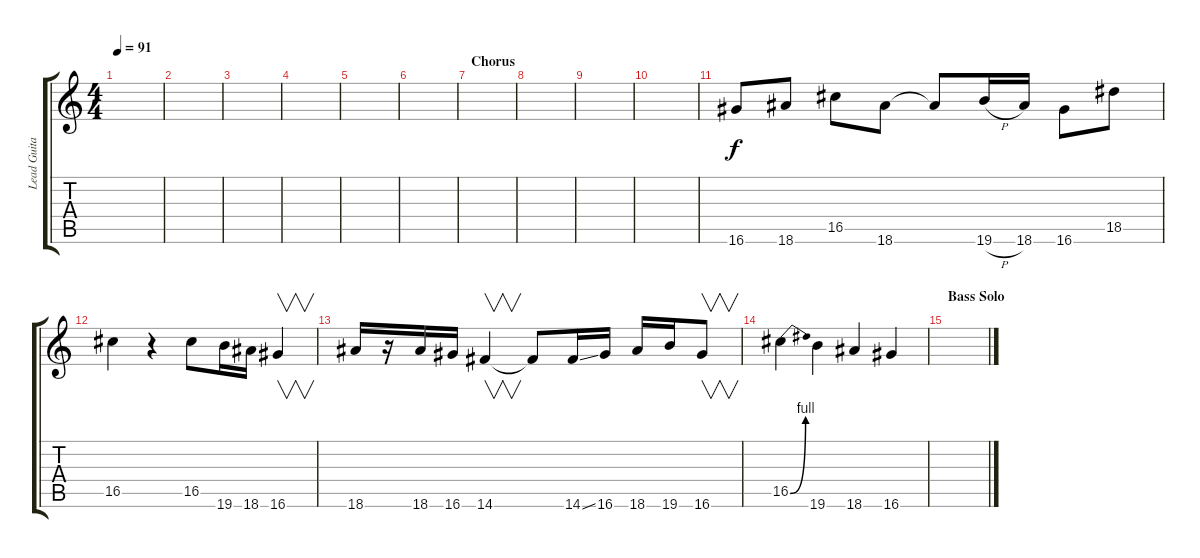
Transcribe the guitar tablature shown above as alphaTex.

\track ("Lead Guitar" "Lead Guita") {instrument overdrivenguitar}
\staff {score tabs}
\tuning (E4 B3 G3 D3 A2 E2) {hide}
\ts (4 4)
\tempo 91
\clef g2
\ks c
|
|
|
|
|
|
\section ("" "Chorus")
|
|
|
|
16.6.8 18.6.8 16.5.8 18.6.8 18.6{t}.8 19.6{h}.16 18.6.16 16.6.8 18.5.8 |
16.5.4 r.4 16.5.8 19.6.16 18.6.16 16.6.4{v} |
18.6.16 r.16 18.6.16 16.6.16 14.6.4{v} 14.6{t}.8 14.6{ss}.16 16.6.16 18.6.16 19.6.16 16.6.8{v} |
16.5{be (bend 0 0 60 4)}.4 19.6.4 18.6.4 16.6.4 |
\section ("" "Bass Solo")
